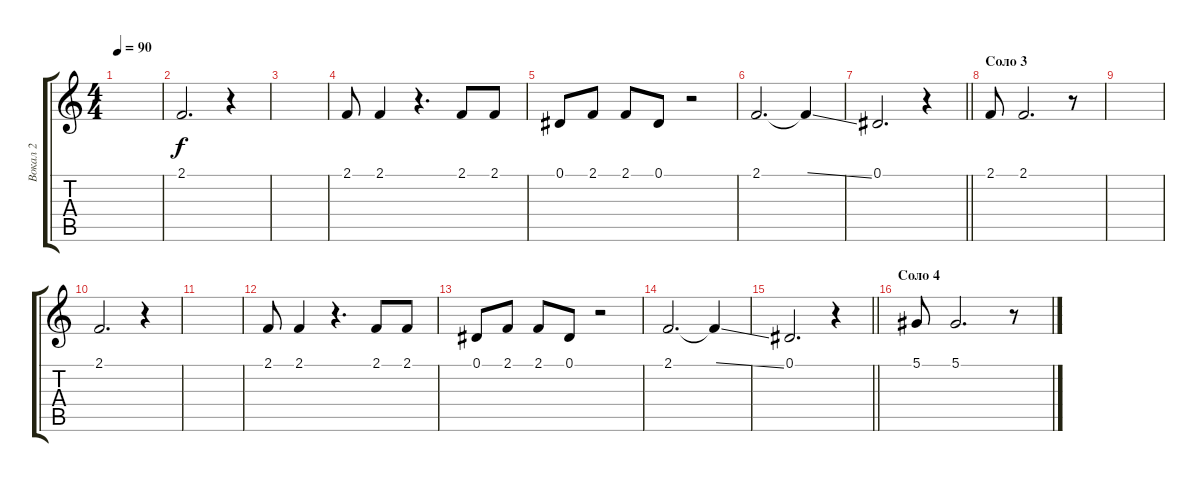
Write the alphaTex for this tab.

\track ("Вокал 2" "Вокал 2") {instrument clarinet}
\staff {score tabs}
\tuning (Eb4 Bb3 Gb3 Db3 Ab2 Eb2) {hide}
\ts (4 4)
\tempo 90
\clef g2
\ks c
|
2.1.2{d} r.4 |
|
2.1.8 2.1.4 r.4{d} 2.1.8 2.1.8 |
0.1.8 2.1.8 2.1.8 0.1.8 r.2 |
2.1.2{d} 2.1{ss t}.4 |
\barLineRight lightlight
0.1.2{d} r.4 |
\section ("" "Соло 3")
2.1.8 2.1.2{d} r.8 |
|
2.1.2{d} r.4 |
|
2.1.8 2.1.4 r.4{d} 2.1.8 2.1.8 |
0.1.8 2.1.8 2.1.8 0.1.8 r.2 |
2.1.2{d} 2.1{ss t}.4 |
\barLineRight lightlight
0.1.2{d} r.4 |
\section ("" "Соло 4")
5.1.8 5.1.2{d} r.8
